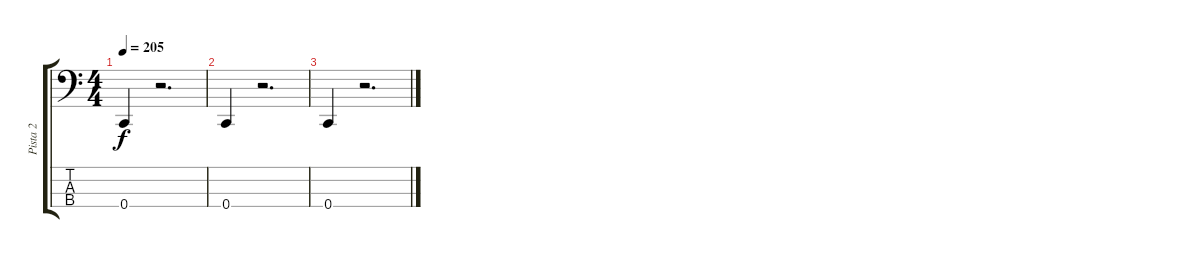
\track ("Pista 2" "Pista 2") {instrument electricbassfinger}
\staff {score tabs}
\tuning (F2 C2 G1 C1) {hide}
\ts (4 4)
\tempo 205
\clef f4
\ks c
0.4.4{dy f} r.2{d} |
0.4.4 r.2{d} |
0.4.4 r.2{d}
